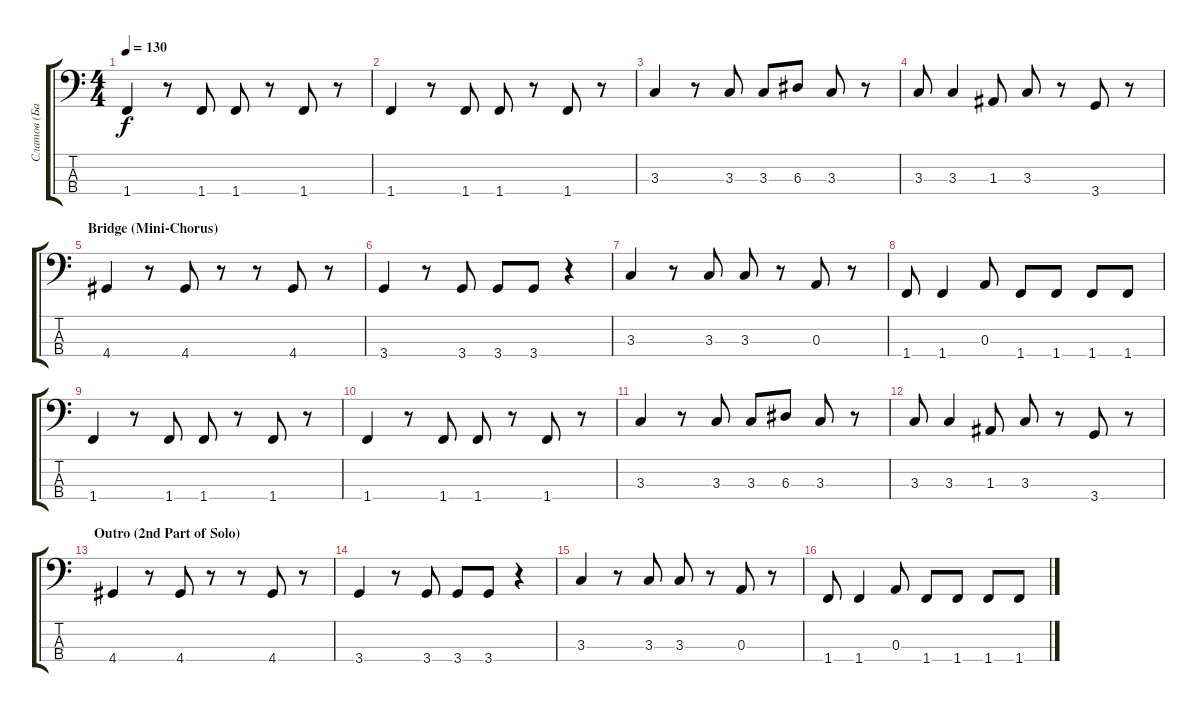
\track ("Слатов (Бас)" "Слатов (Ба") {instrument electricbassfinger}
\staff {score tabs}
\tuning (G2 D2 A1 E1) {hide}
\ts (4 4)
\tempo 130
\clef f4
\ks c
1.4.4{dy f} r.8 1.4.8 1.4.8 r.8 1.4.8 r.8 |
1.4.4 r.8 1.4.8 1.4.8 r.8 1.4.8 r.8 |
3.3.4 r.8 3.3.8 3.3.8 6.3.8 3.3.8 r.8 |
3.3.8 3.3.4 1.3.8 3.3.8 r.8 3.4.8 r.8 |
\section ("" "Bridge (Mini-Chorus)")
4.4.4 r.8 4.4.8 r.8 r.8 4.4.8 r.8 |
3.4.4 r.8 3.4.8 3.4.8 3.4.8 r.4 |
3.3.4 r.8 3.3.8 3.3.8 r.8 0.3.8 r.8 |
1.4.8 1.4.4 0.3.8 1.4.8 1.4.8 1.4.8 1.4.8 |
1.4.4 r.8 1.4.8 1.4.8 r.8 1.4.8 r.8 |
1.4.4 r.8 1.4.8 1.4.8 r.8 1.4.8 r.8 |
3.3.4 r.8 3.3.8 3.3.8 6.3.8 3.3.8 r.8 |
3.3.8 3.3.4 1.3.8 3.3.8 r.8 3.4.8 r.8 |
\section ("" "Outro (2nd Part of Solo)")
4.4.4 r.8 4.4.8 r.8 r.8 4.4.8 r.8 |
3.4.4 r.8 3.4.8 3.4.8 3.4.8 r.4 |
3.3.4 r.8 3.3.8 3.3.8 r.8 0.3.8 r.8 |
1.4.8 1.4.4 0.3.8 1.4.8 1.4.8 1.4.8 1.4.8
